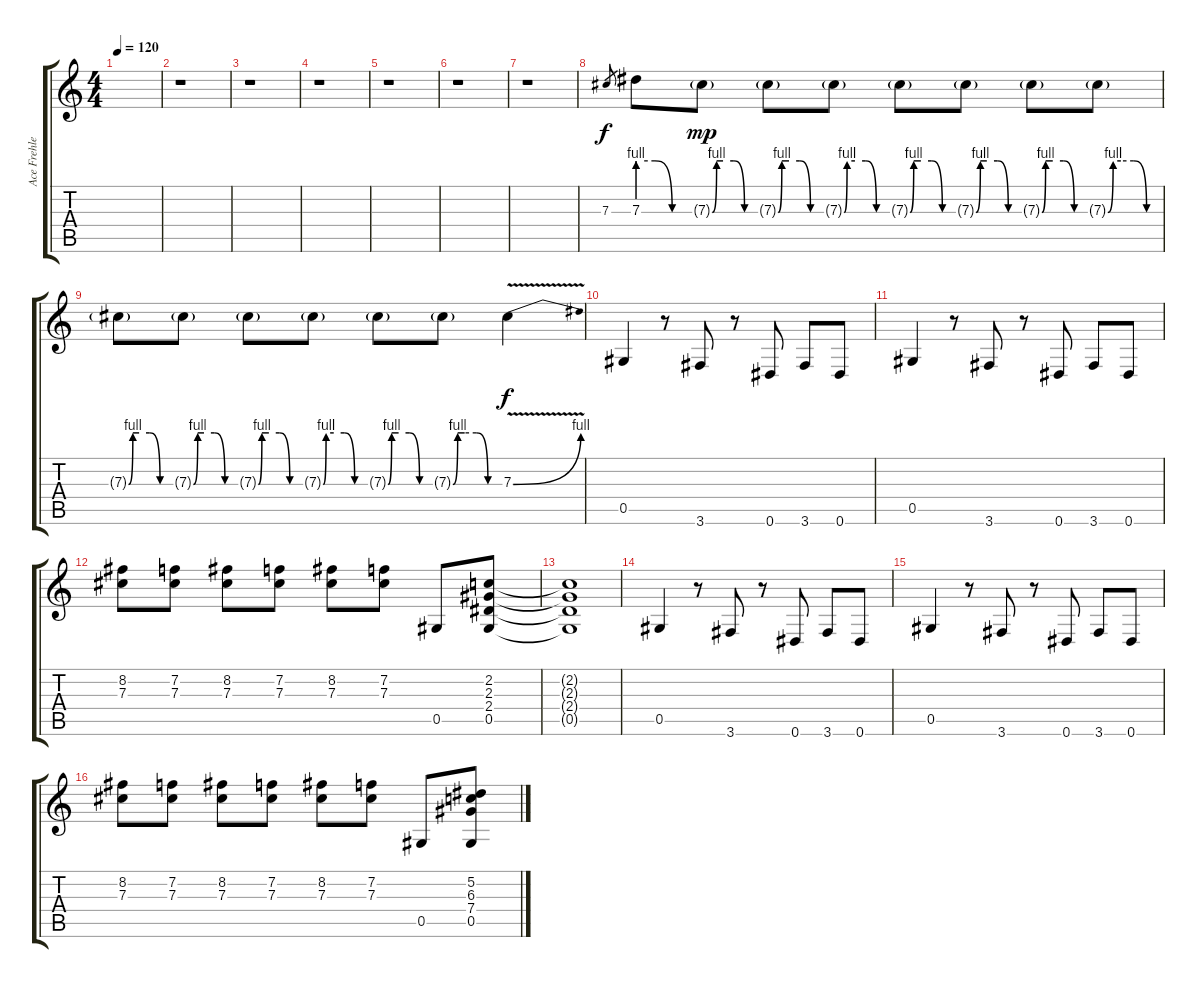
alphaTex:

\track ("Ace Frehley" "Ace Frehle") {instrument distortionguitar}
\staff {score tabs}
\tuning (Eb4 Bb3 Gb3 Db3 Ab2 Eb2) {hide}
\ts (4 4)
\tempo 120
\clef g2
\ks c
|
r.1 |
r.1 |
r.1 |
r.1 |
r.1 |
r.1 |
7.3.8{gr} 7.3{be (custom 0 4 20 4 40 0 60 0)}.8 7.3{be (custom 0 0 6 4 15 4 30 4 45 0 60 0) g}.8{dy mp} 7.3{be (custom 0 0 5 4 15 4 30 4 45 0 60 0) g}.8 7.3{be (custom 0 0 4 4 15 4 30 4 45 0 60 0) g}.8 7.3{be (custom 0 0 5 4 15 4 30 4 45 0 60 0) g}.8 7.3{be (custom 0 0 6 4 15 4 30 4 45 0 60 0) g}.8 7.3{be (custom 0 0 5 4 15 4 30 4 45 0 60 0) g}.8 7.3{be (custom 0 0 6 4 15 4 30 4 45 0 60 0) g}.8 |
7.3{be (custom 0 0 6 4 15 4 30 4 45 0 60 0) g}.8 7.3{be (custom 0 0 6 4 15 4 30 4 45 0 60 0) g}.8 7.3{be (custom 0 0 5 4 15 4 30 4 45 0 60 0) g}.8 7.3{be (custom 0 0 4 4 15 4 30 4 45 0 60 0) g}.8 7.3{be (custom 0 0 5 4 15 4 30 4 45 0 60 0) g}.8 7.3{be (custom 0 0 6 4 15 4 30 4 45 0 60 0) g}.8 7.3{be (bend 0 0 60 4) v}.4{dy f} |
0.5.4 r.8 3.6.8 r.8 0.6.8 3.6.8 0.6.8 |
0.5.4 r.8 3.6.8 r.8 0.6.8 3.6.8 0.6.8 |
(8.2 7.3).8 (7.2 7.3).8 (8.2 7.3).8 (7.2 7.3).8 (8.2 7.3).8 (7.2 7.3).8 0.5.8 (2.2 2.3 2.4 0.5).8 |
(2.2{t} 2.3{t} 2.4{t} 0.5{t}).1 |
0.5.4 r.8 3.6.8 r.8 0.6.8 3.6.8 0.6.8 |
0.5.4 r.8 3.6.8 r.8 0.6.8 3.6.8 0.6.8 |
(8.2 7.3).8 (7.2 7.3).8 (8.2 7.3).8 (7.2 7.3).8 (8.2 7.3).8 (7.2 7.3).8 0.5.8 (5.2 6.3 7.4 0.5).8
